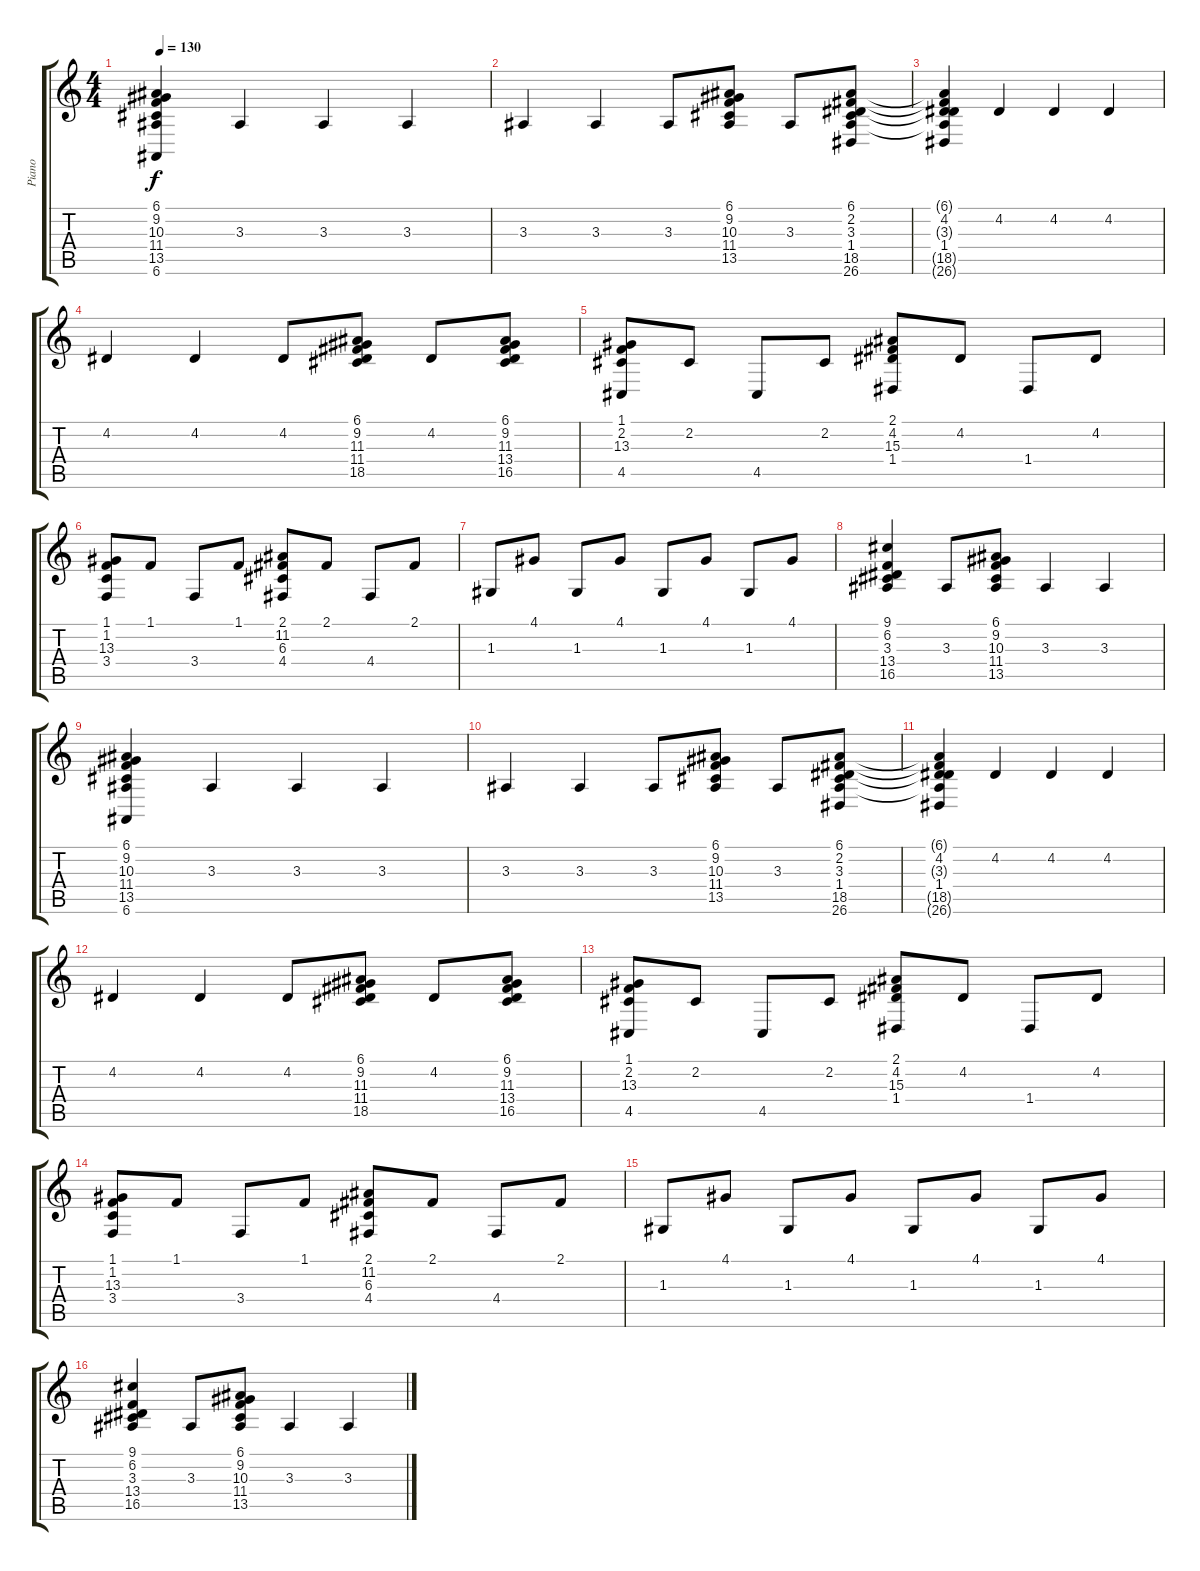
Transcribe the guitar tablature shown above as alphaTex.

\track ("Piano" "Piano") {instrument honkytonkpiano}
\staff {score tabs}
\tuning (E4 B3 G3 D3 A2 E2) {hide}
\ts (4 4)
\tempo 130
\clef g2
\ks c
(6.1 9.2 10.3 11.4 13.5 6.6).4{dy f} 3.3.4 3.3.4 3.3.4 |
3.3.4 3.3.4 3.3.8 (6.1 9.2 10.3 11.4 13.5).8 3.3.8 (6.1 2.2 3.3 1.4 18.5 26.6).8 |
(6.1{t} 4.2 3.3{t} 1.4 18.5{t} 26.6{t}).4 4.2.4 4.2.4 4.2.4 |
4.2.4 4.2.4 4.2.8 (6.1 9.2 11.3 11.4 18.5).8 4.2.8 (6.1 9.2 11.3 13.4 16.5).8 |
(1.1 2.2 13.3 4.5).8 2.2.8 4.5.8 2.2.8 (2.1 4.2 15.3 1.4).8 4.2.8 1.4.8 4.2.8 |
(1.1 1.2 13.3 3.4).8 1.1.8 3.4.8 1.1.8 (2.1 11.2 6.3 4.4).8 2.1.8 4.4.8 2.1.8 |
1.3.8 4.1.8 1.3.8 4.1.8 1.3.8 4.1.8 1.3.8 4.1.8 |
(9.1 6.2 3.3 13.4 16.5).4 3.3.8 (6.1 9.2 10.3 11.4 13.5).8 3.3.4 3.3.4 |
(6.1 9.2 10.3 11.4 13.5 6.6).4 3.3.4 3.3.4 3.3.4 |
3.3.4 3.3.4 3.3.8 (6.1 9.2 10.3 11.4 13.5).8 3.3.8 (6.1 2.2 3.3 1.4 18.5 26.6).8 |
(6.1{t} 4.2 3.3{t} 1.4 18.5{t} 26.6{t}).4 4.2.4 4.2.4 4.2.4 |
4.2.4 4.2.4 4.2.8 (6.1 9.2 11.3 11.4 18.5).8 4.2.8 (6.1 9.2 11.3 13.4 16.5).8 |
(1.1 2.2 13.3 4.5).8 2.2.8 4.5.8 2.2.8 (2.1 4.2 15.3 1.4).8 4.2.8 1.4.8 4.2.8 |
(1.1 1.2 13.3 3.4).8 1.1.8 3.4.8 1.1.8 (2.1 11.2 6.3 4.4).8 2.1.8 4.4.8 2.1.8 |
1.3.8 4.1.8 1.3.8 4.1.8 1.3.8 4.1.8 1.3.8 4.1.8 |
(9.1 6.2 3.3 13.4 16.5).4 3.3.8 (6.1 9.2 10.3 11.4 13.5).8 3.3.4 3.3.4
